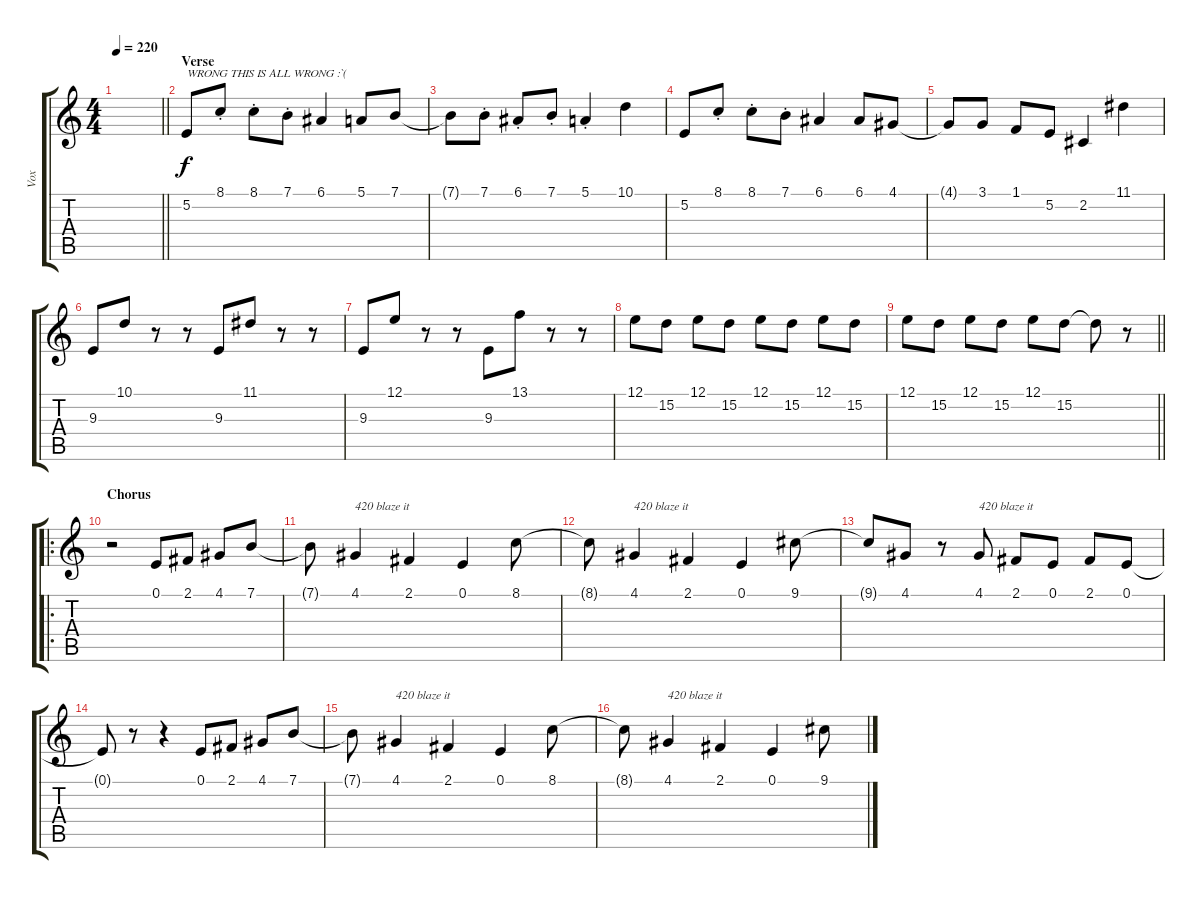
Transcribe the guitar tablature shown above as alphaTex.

\track ("Vox" "Vox") {instrument acousticgrandpiano}
\staff {score tabs}
\tuning (E4 B3 G3 D3 A2 E2) {hide}
\ts (4 4)
\tempo 220
\clef g2
\barLineRight lightlight
\ks c
|
\section ("" "Verse")
5.2.8{txt "WRONG THIS IS ALL WRONG :`("} 8.1{st}.8 8.1{st}.8 7.1{st}.8 6.1.4 5.1.8 7.1.8 |
7.1{t}.8 7.1{st}.8 6.1{st}.8 7.1{st}.8 5.1{st}.4 10.1.4 |
5.2.8 8.1{st}.8 8.1{st}.8 7.1{st}.8 6.1.4 6.1.8 4.1.8 |
4.1{t}.8 3.1.8 1.1.8 5.2.8 2.2.4 11.1.4 |
9.3.8 10.1.8 r.8 r.8 9.3.8 11.1.8 r.8 r.8 |
9.3.8 12.1.8 r.8 r.8 9.3.8 13.1.8 r.8 r.8 |
12.1.8 15.2.8 12.1.8 15.2.8 12.1.8 15.2.8 12.1.8 15.2.8 |
\barLineRight lightlight
12.1.8 15.2.8 12.1.8 15.2.8 12.1.8 15.2.8 15.2{t}.8 r.8 |
\ro
\section ("" "Chorus")
r.2 0.1.8 2.1.8 4.1.8 7.1.8 |
7.1{t}.8 4.1.4{txt "420 blaze it"} 2.1.4 0.1.4 8.1.8 |
8.1{t}.8 4.1.4{txt "420 blaze it"} 2.1.4 0.1.4 9.1.8 |
9.1{t}.8 4.1.8 r.8 4.1.8{txt "420 blaze it"} 2.1.8 0.1.8 2.1.8 0.1.8 |
0.1{t}.8 r.8 r.4 0.1.8 2.1.8 4.1.8 7.1.8 |
7.1{t}.8 4.1.4{txt "420 blaze it"} 2.1.4 0.1.4 8.1.8 |
8.1{t}.8 4.1.4{txt "420 blaze it"} 2.1.4 0.1.4 9.1.8
